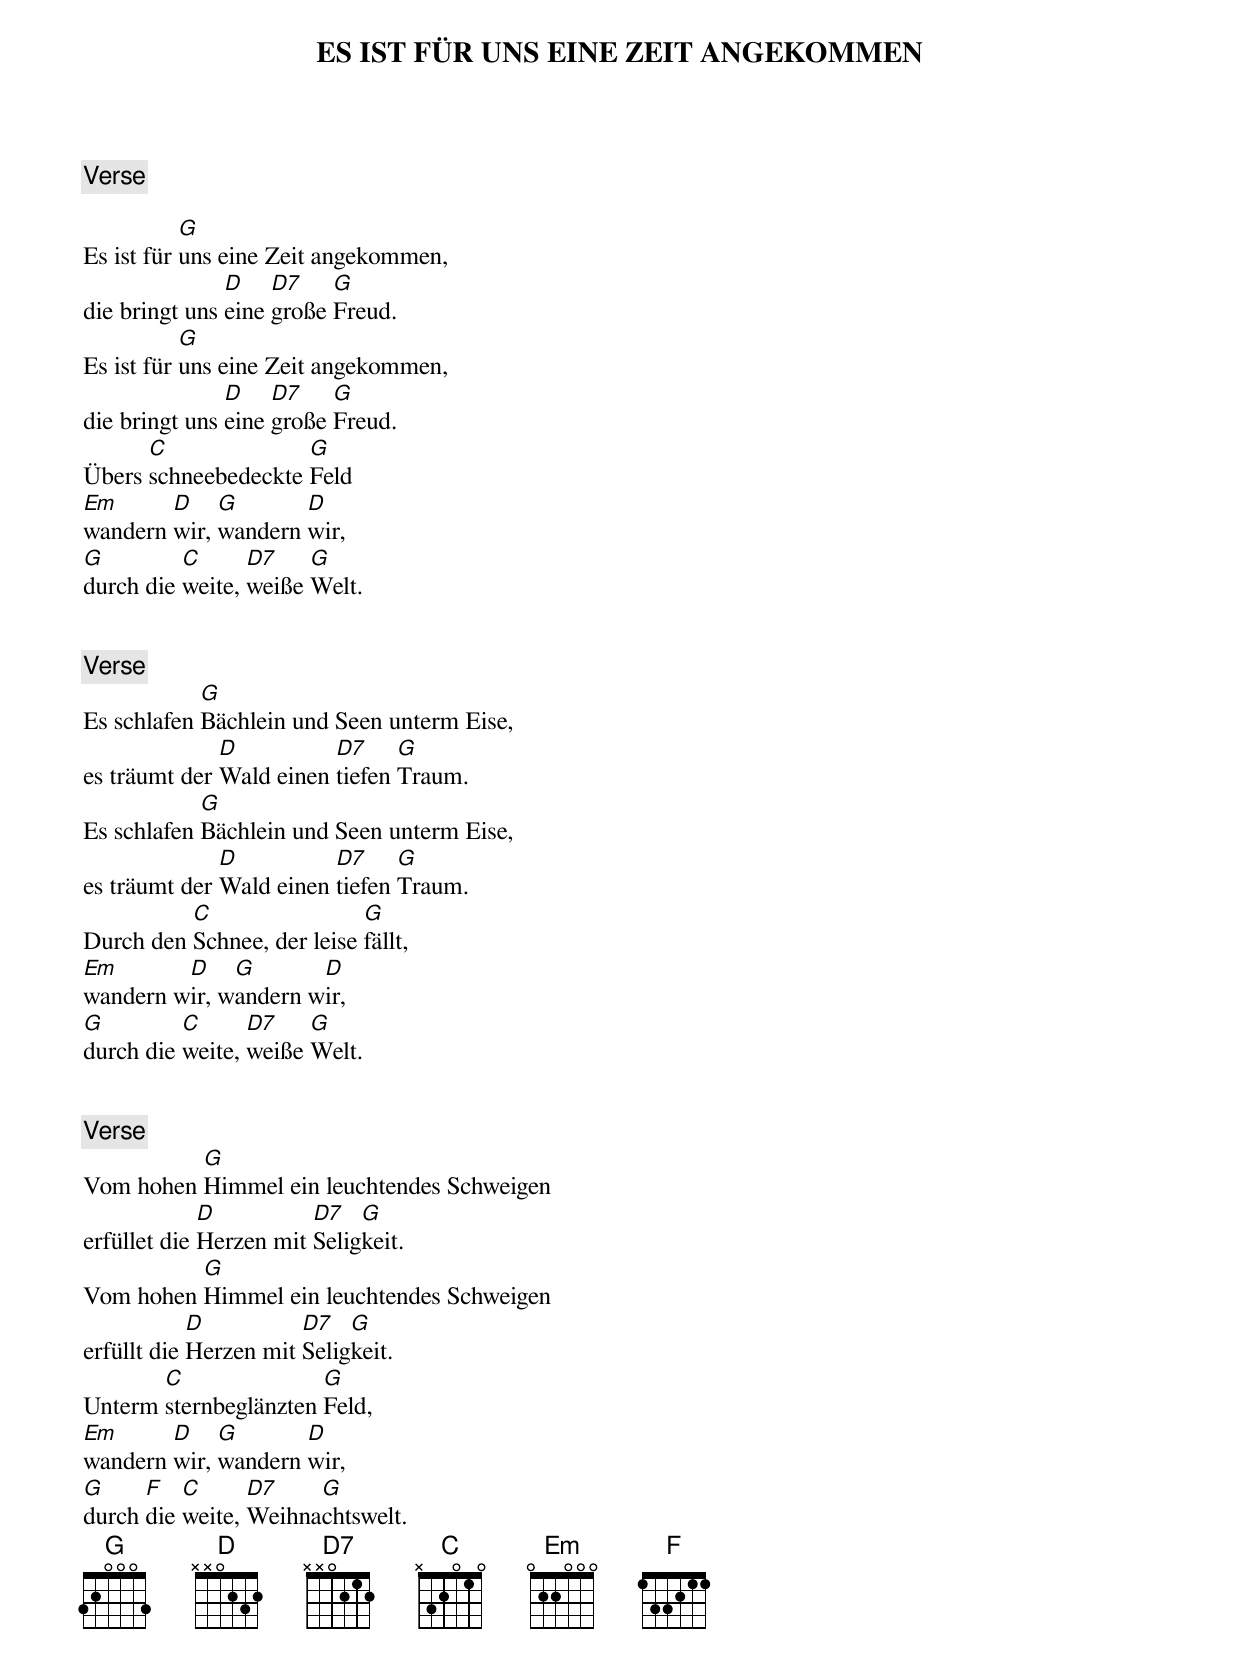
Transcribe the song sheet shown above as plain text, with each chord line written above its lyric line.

ES IST FÜR UNS EINE ZEIT ANGEKOMMEN

[Verse]

           G
Es ist für uns eine Zeit angekommen,
               D    D7    G
die bringt uns eine große Freud.
           G
Es ist für uns eine Zeit angekommen,
               D    D7    G
die bringt uns eine große Freud.
      C              G
Übers schneebedeckte Feld
Em      D    G       D
wandern wir, wandern wir,
G         C      D7    G
durch die weite, weiße Welt.


[Verse]
            G
Es schlafen Bächlein und Seen unterm Eise,
              D          D7     G
es träumt der Wald einen tiefen Traum.
            G
Es schlafen Bächlein und Seen unterm Eise,
              D          D7     G
es träumt der Wald einen tiefen Traum.
          C                 G
Durch den Schnee, der leise fällt,
Em       D    G       D
wandern wir, wandern wir,
G         C      D7    G
durch die weite, weiße Welt.


[Verse]
          G
Vom hohen Himmel ein leuchtendes Schweigen
             D          D7   G
erfüllet die Herzen mit Seligkeit.
          G
Vom hohen Himmel ein leuchtendes Schweigen
            D          D7   G
erfüllt die Herzen mit Seligkeit.
       C               G
Unterm sternbeglänzten Feld,
Em      D    G       D
wandern wir, wandern wir,
G     F   C      D7    G
durch die weite, Weihnachtswelt.
